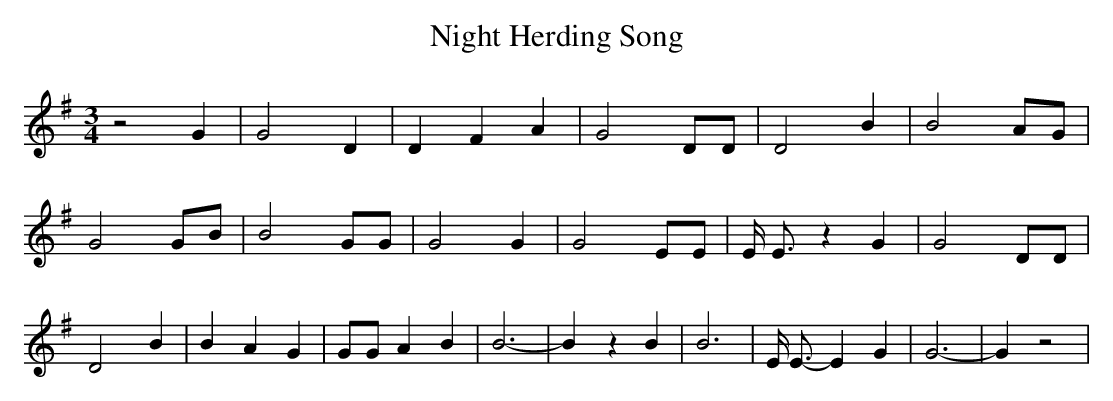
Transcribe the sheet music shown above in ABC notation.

X:1
T:Night Herding Song
M:3/4
L:1/4
K:G
 z2 G| G2 D| D F A| G2 D/2D/2| D2 B| B2 A/2G/2| G2 G/2B/2| B2 G/2G/2|\
 G2 G| G2 E/2E/2| E/4 E3/4 z G| G2 D/2D/2| D2 B| B A G| G/2G/2 A B|\
 B3-| B z B| B3| E/4 E3/4- E G| G3-| G z2|
